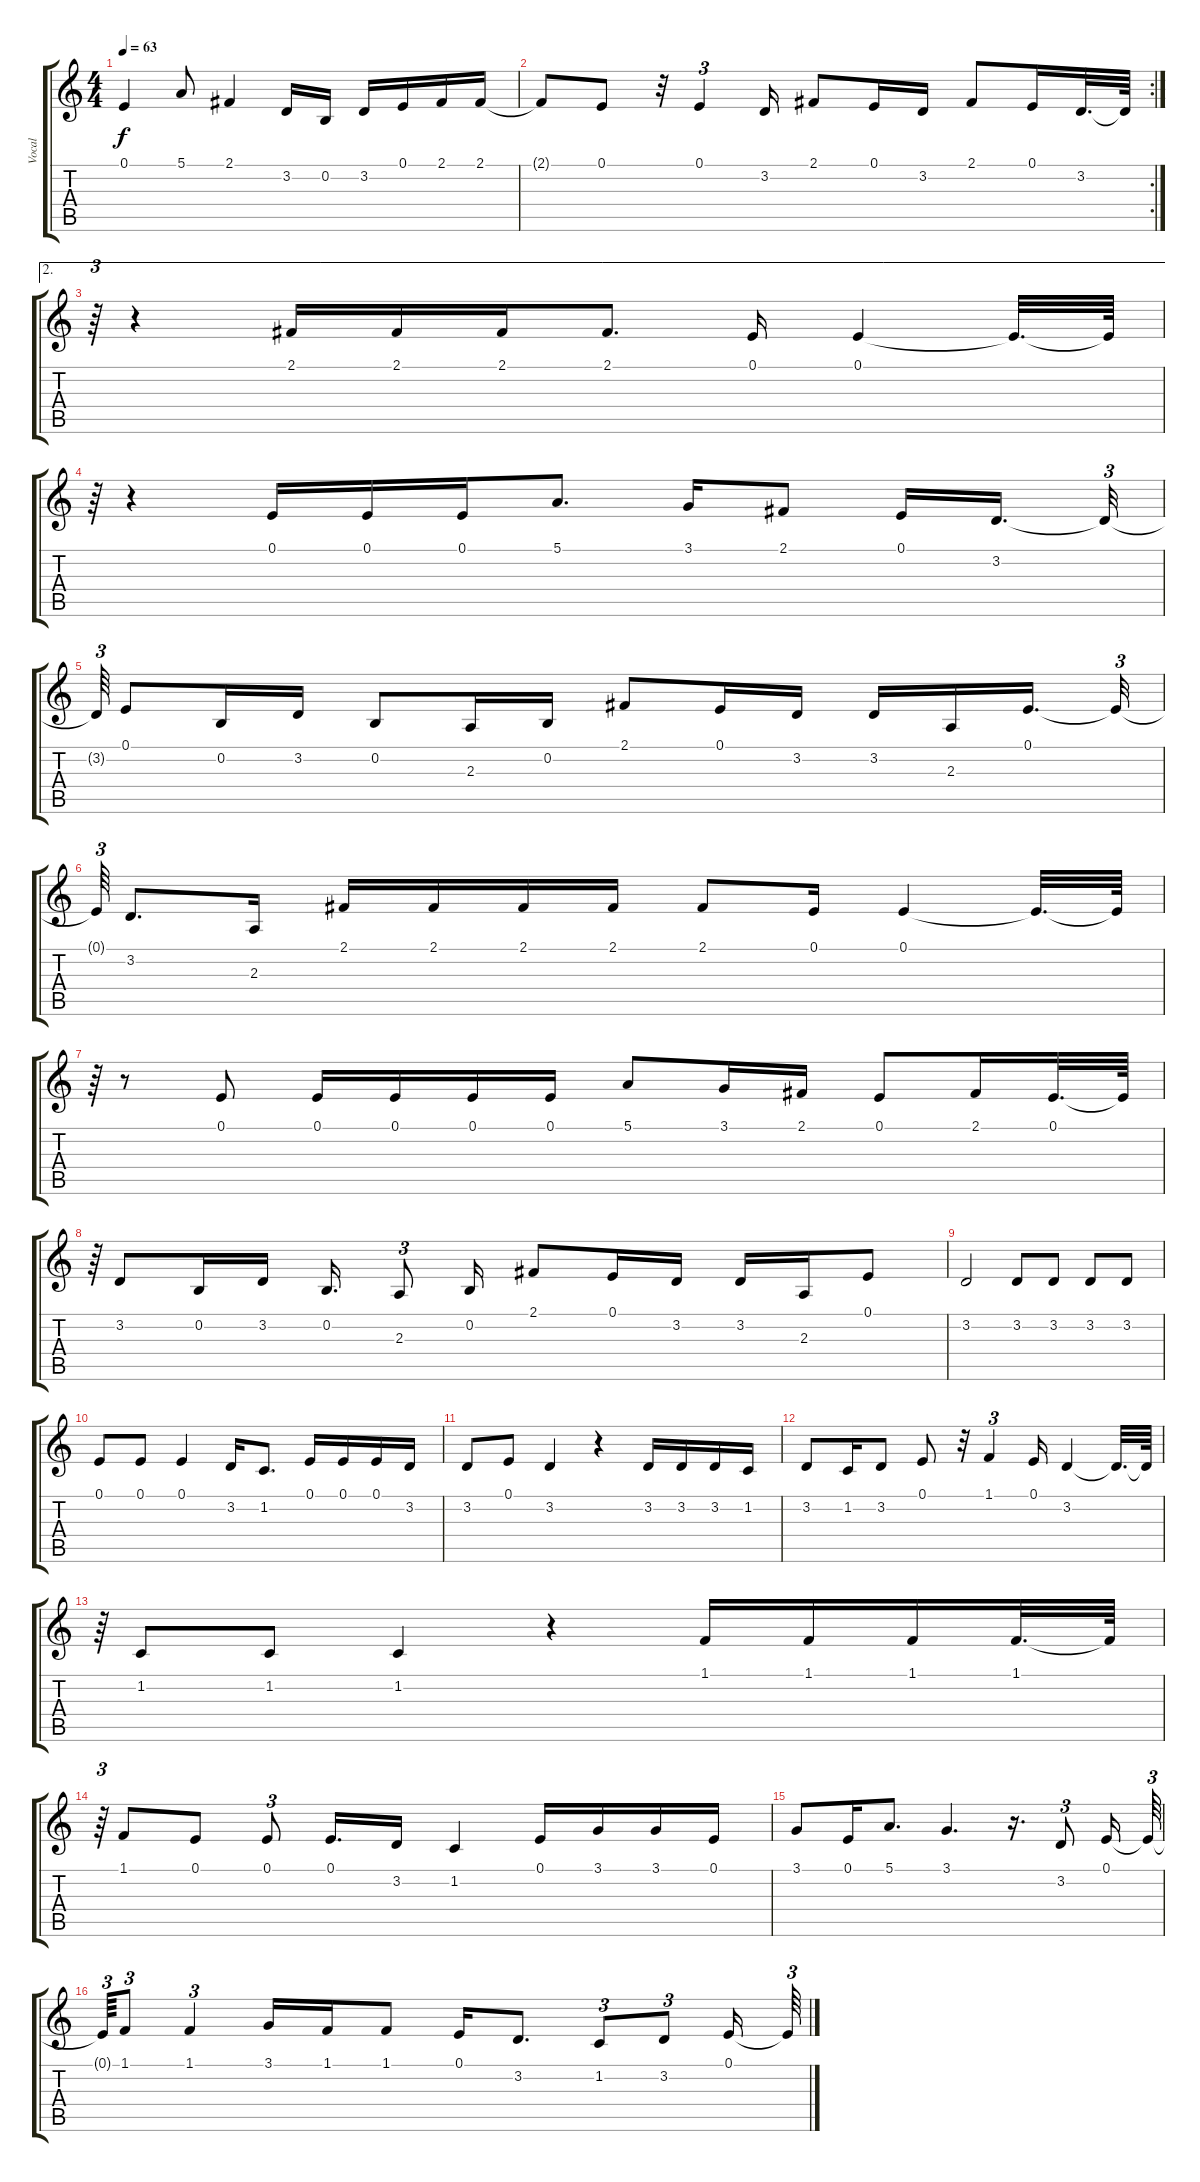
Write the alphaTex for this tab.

\track ("Vocal" "Vocal") {instrument altosax}
\staff {score tabs}
\tuning (E4 B3 G3 D3 A2 E2) {hide}
\ts (4 4)
\tempo 63
\clef g2
\ks c
0.1.4{dy f} 5.1.8 2.1.4 3.2.16 0.2.16 3.2.16 0.1.16 2.1.16 2.1.16 |
\rc 2
2.1{t}.8 0.1.8 r.32 0.1.4{tu (3 2)} 3.2.16 2.1.8 0.1.16 3.2.16 2.1.8 0.1.16 3.2.32{d} 3.2{t}.64 |
\ae 2
r.64{tu (3 2)} r.4 2.1.16 2.1.16 2.1.16 2.1.8{d} 0.1.16 0.1.4 0.1{t}.32{d} 0.1{t}.64 |
r.64{tu (3 2)} r.4 0.1.16 0.1.16 0.1.16 5.1.8{d} 3.1.16 2.1.8 0.1.16 3.2.16{d beam splitsecondary} 3.2{t}.32{tu (3 2)} |
3.2{t}.64{tu (3 2)} 0.1.8 0.2.16 3.2.16 0.2.8 2.3.16 0.2.16 2.1.8 0.1.16 3.2.16 3.2.16 2.3.16 0.1.16{d beam splitsecondary} 0.1{t}.32{tu (3 2)} |
0.1{t}.64{tu (3 2)} 3.2.8{d} 2.3.16 2.1.16 2.1.16 2.1.16 2.1.16 2.1.8 0.1.16 0.1.4 0.1{t}.32{d} 0.1{t}.64 |
r.64{tu (3 2)} r.8 0.1.8 0.1.16 0.1.16 0.1.16 0.1.16 5.1.8 3.1.16 2.1.16 0.1.8 2.1.16 0.1.32{d} 0.1{t}.64 |
r.64{tu (3 2)} 3.2.8 0.2.16 3.2.16 0.2.16{d} 2.3.8{tu (3 2)} 0.2.16 2.1.8 0.1.16 3.2.16 3.2.16 2.3.16 0.1.8 |
3.2.2 3.2.8 3.2.8 3.2.8 3.2.8 |
0.1.8 0.1.8 0.1.4 3.2.16 1.2.8{d} 0.1.16 0.1.16 0.1.16 3.2.16 |
3.2.8 0.1.8 3.2.4 r.4 3.2.16 3.2.16 3.2.16 1.2.16 |
3.2.8 1.2.16 3.2.8 0.1.8 r.32 1.1.4{tu (3 2)} 0.1.16 3.2.4 3.2{t}.32{d} 3.2{t}.64 |
r.64{tu (3 2)} 1.2.8 1.2.8 1.2.4 r.4 1.1.16 1.1.16 1.1.16 1.1.32{d} 1.1{t}.64 |
r.64{tu (3 2)} 1.1.8 0.1.8 0.1.8{tu (3 2)} 0.1.16{d} 3.2.16 1.2.4 0.1.16 3.1.16 3.1.16 0.1.16 |
3.1.8 0.1.16 5.1.8{d} 3.1.4{d} r.16{d} 3.2.8{tu (3 2)} 0.1.16 0.1{t}.64{tu (3 2)} |
0.1{t}.64{tu (3 2)} 1.1.8{tu (3 2)} 1.1.4{tu (3 2)} 3.1.16 1.1.16 1.1.8 0.1.16 3.2.8{d} 1.2.8{tu (3 2)} 3.2.8{tu (3 2)} 0.1.16 0.1{t}.64{tu (3 2)}
